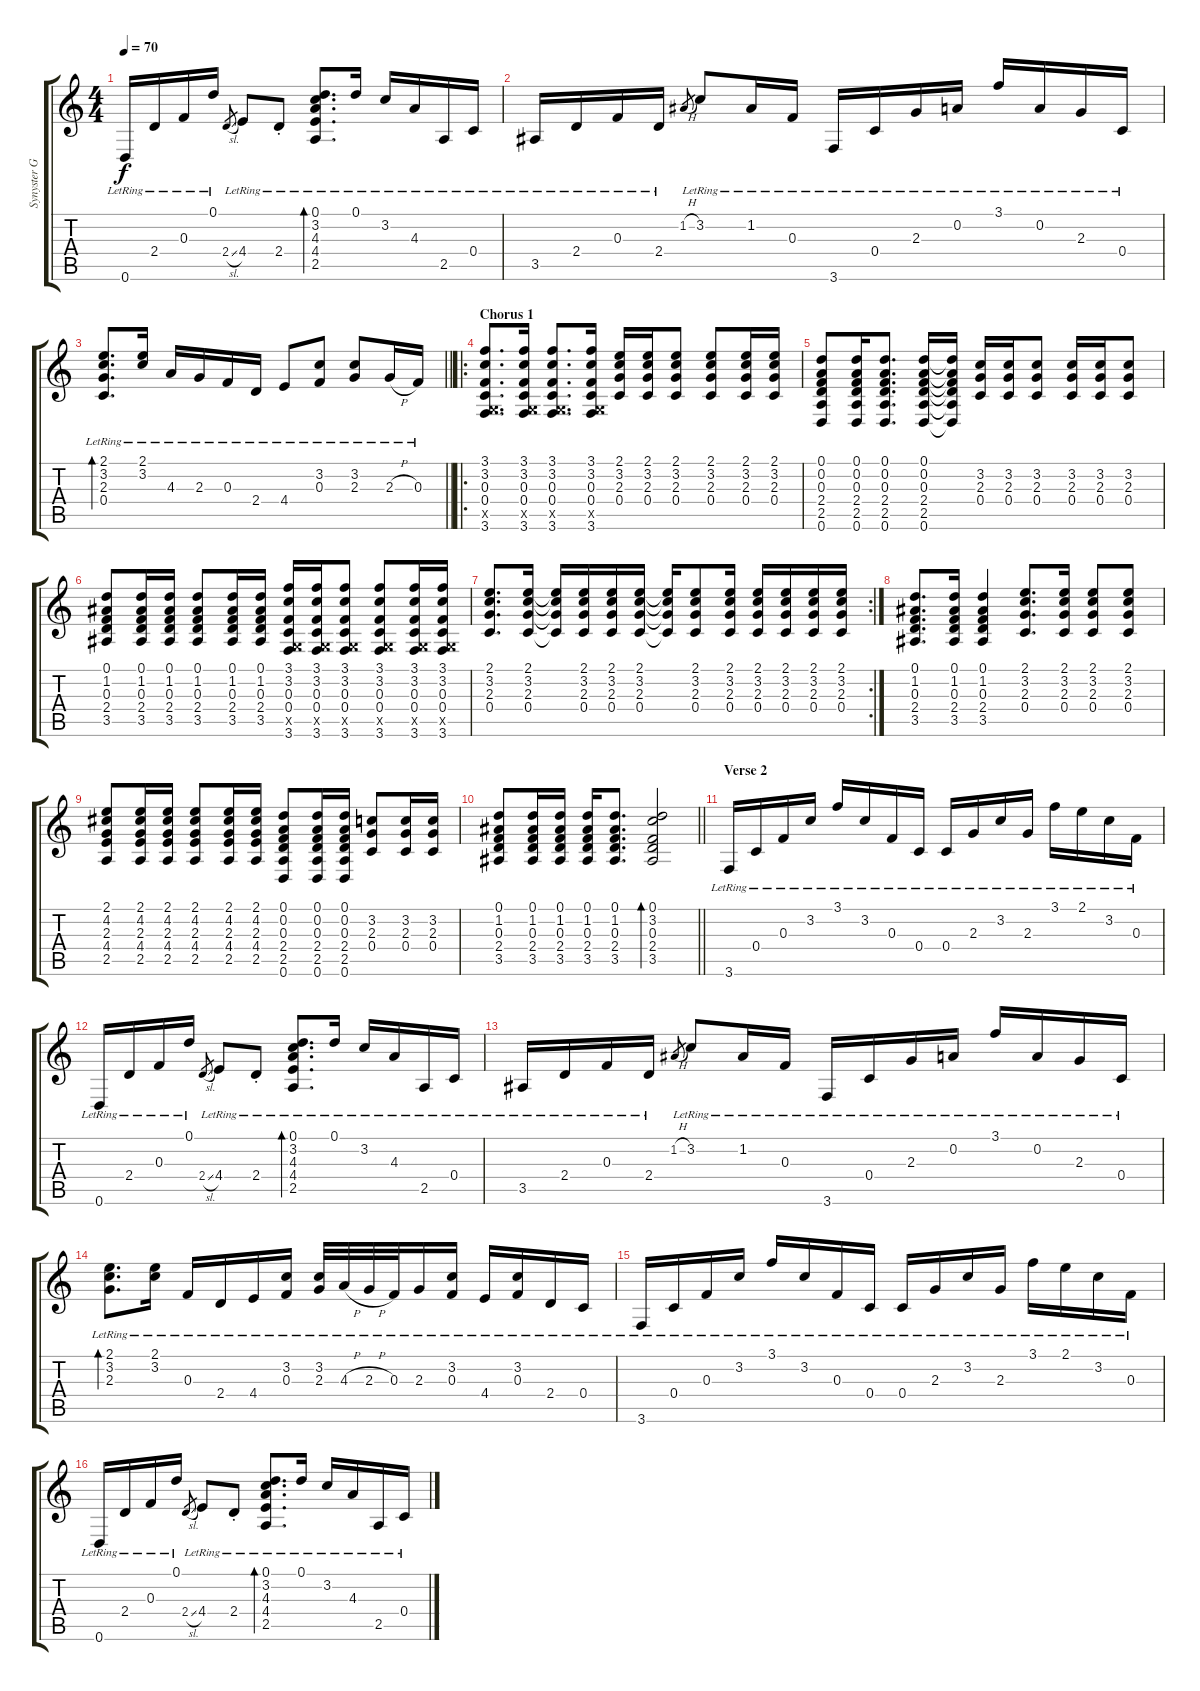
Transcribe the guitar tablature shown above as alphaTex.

\track ("Synyster Gates | Gtr. 1 - 1step down" "Synyster G") {instrument acousticguitarsteel}
\staff {score tabs}
\tuning (D4 A3 F3 C3 G2 D2) {hide}
\ts (4 4)
\tempo 70
\clef g2
\ks c
0.6{lr}.16{dy f} 2.4{lr}.16 0.3{lr}.16 0.1{lr}.16 2.4{sl}.8{gr} 4.4{lr}.8 2.4{st lr}.8 (0.1{lr} 3.2{lr} 4.3{lr} 4.4{lr} 2.5{lr}).8{d bd 60} 0.1{lr}.16 3.2{lr}.16 4.3{lr}.16 2.5{lr}.16 0.4{lr}.16 |
3.5{lr}.16 2.4{lr}.16 0.3{lr}.16 2.4{lr}.16 1.2{h}.8{gr} 3.2{lr}.8 1.2{lr}.16 0.3{lr}.16 3.6{lr}.16 0.4{lr}.16 2.3{lr}.16 0.2{lr}.16 3.1{lr}.16 0.2{lr}.16 2.3{lr}.16 0.4{lr}.16 |
\barLineRight lightlight
(2.1{lr} 3.2{lr} 2.3{lr} 0.4{lr}).8{d bd 60} (2.1{lr} 3.2{lr}).16 4.3{lr}.16 2.3{lr}.16 0.3{lr}.16 2.4{lr}.16 4.4{lr}.8 (3.2{lr} 0.3{lr}).8 (3.2{lr} 2.3{lr}).8 2.3{h lr}.16 0.3{lr}.16 |
\ro
\section ("" "Chorus 1")
(3.1 3.2 0.3 0.4 0.5{x} 3.6).8{d} (3.1 3.2 0.3 0.4 0.5{x} 3.6).16 (3.1 3.2 0.3 0.4 0.5{x} 3.6).8{d} (3.1 3.2 0.3 0.4 0.5{x} 3.6).16 (2.1 3.2 2.3 0.4).16 (2.1 3.2 2.3 0.4).16 (2.1 3.2 2.3 0.4).8 (2.1 3.2 2.3 0.4).8 (2.1 3.2 2.3 0.4).16 (2.1 3.2 2.3 0.4).16 |
(0.1 0.2 0.3 2.4 2.5 0.6).8 (0.1 0.2 0.3 2.4 2.5 0.6).16 (0.1 0.2 0.3 2.4 2.5 0.6).8{d} (0.1 0.2 0.3 2.4 2.5 0.6).16 (0.1{t} 0.2{t} 0.3{t} 2.4{t} 2.5{t} 0.6{t}).16 (3.2 2.3 0.4).16 (3.2 2.3 0.4).16 (3.2 2.3 0.4).8 (3.2 2.3 0.4).16 (3.2 2.3 0.4).16 (3.2 2.3 0.4).8 |
(0.1 1.2 0.3 2.4 3.5).8 (0.1 1.2 0.3 2.4 3.5).16 (0.1 1.2 0.3 2.4 3.5).16 (0.1 1.2 0.3 2.4 3.5).8 (0.1 1.2 0.3 2.4 3.5).16 (0.1 1.2 0.3 2.4 3.5).16 (3.1 3.2 0.3 0.4 0.5{x} 3.6).16 (3.1 3.2 0.3 0.4 0.5{x} 3.6).16 (3.1 3.2 0.3 0.4 0.5{x} 3.6).8 (3.1 3.2 0.3 0.4 0.5{x} 3.6).8 (3.1 3.2 0.3 0.4 0.5{x} 3.6).16 (3.1 3.2 0.3 0.4 0.5{x} 3.6).16 |
\rc 2
(2.1 3.2 2.3 0.4).8{d} (2.1 3.2 2.3 0.4).16 (2.1{t} 3.2{t} 2.3{t} 0.4{t}).16 (2.1 3.2 2.3 0.4).16 (2.1 3.2 2.3 0.4).16 (2.1 3.2 2.3 0.4).16 (2.1{t} 3.2{t} 2.3{t} 0.4{t}).16 (2.1 3.2 2.3 0.4).8 (2.1 3.2 2.3 0.4).16 (2.1 3.2 2.3 0.4).16 (2.1 3.2 2.3 0.4).16 (2.1 3.2 2.3 0.4).16 (2.1 3.2 2.3 0.4).16 |
(0.1 1.2 0.3 2.4 3.5).8{d} (0.1 1.2 0.3 2.4 3.5).16 (0.1 1.2 0.3 2.4 3.5).4 (2.1 3.2 2.3 0.4).8{d} (2.1 3.2 2.3 0.4).16 (2.1 3.2 2.3 0.4).8 (2.1 3.2 2.3 0.4).8 |
(2.1 4.2 2.3 4.4 2.5).8 (2.1 4.2 2.3 4.4 2.5).16 (2.1 4.2 2.3 4.4 2.5).16 (2.1 4.2 2.3 4.4 2.5).8 (2.1 4.2 2.3 4.4 2.5).16 (2.1 4.2 2.3 4.4 2.5).16 (0.1 0.2 0.3 2.4 2.5 0.6).8 (0.1 0.2 0.3 2.4 2.5 0.6).16 (0.1 0.2 0.3 2.4 2.5 0.6).16 (3.2 2.3 0.4).8 (3.2 2.3 0.4).16 (3.2 2.3 0.4).16 |
\barLineRight lightlight
(0.1 1.2 0.3 2.4 3.5).8 (0.1 1.2 0.3 2.4 3.5).16 (0.1 1.2 0.3 2.4 3.5).16 (0.1 1.2 0.3 2.4 3.5).16 (0.1 1.2 0.3 2.4 3.5).8{d} (0.1 3.2 0.3 2.4 3.5).2{bd 60} |
\section ("" "Verse 2")
3.6{lr}.16 0.4{lr}.16 0.3{lr}.16 3.2{lr}.16 3.1{lr}.16 3.2{lr}.16 0.3{lr}.16 0.4{lr}.16 0.4{lr}.16 2.3{lr}.16 3.2{lr}.16 2.3{lr}.16 3.1{lr}.16 2.1{lr}.16 3.2{lr}.16 0.3{lr}.16 |
0.6{lr}.16 2.4{lr}.16 0.3{lr}.16 0.1{lr}.16 2.4{sl}.8{gr} 4.4{lr}.8 2.4{st lr}.8 (0.1{lr} 3.2{lr} 4.3{lr} 4.4{lr} 2.5{lr}).8{d bd 60} 0.1{lr}.16 3.2{lr}.16 4.3{lr}.16 2.5{lr}.16 0.4{lr}.16 |
3.5{lr}.16 2.4{lr}.16 0.3{lr}.16 2.4{lr}.16 1.2{h}.8{gr} 3.2{lr}.8 1.2{lr}.16 0.3{lr}.16 3.6{lr}.16 0.4{lr}.16 2.3{lr}.16 0.2{lr}.16 3.1{lr}.16 0.2{lr}.16 2.3{lr}.16 0.4{lr}.16 |
(2.1{lr} 3.2{lr} 2.3{lr}).8{d bd 60} (2.1{lr} 3.2{lr}).16 0.3{lr}.16 2.4{lr}.16 4.4{lr}.16 (3.2{lr} 0.3{lr}).16 (3.2{lr} 2.3{lr}).32 4.3{h lr}.32 2.3{h lr}.32 0.3{lr}.32 2.3{lr}.16 (3.2{lr} 0.3{lr}).16 4.4{lr}.16 (3.2{lr} 0.3{lr}).16 2.4{lr}.16 0.4{lr}.16 |
3.6{lr}.16 0.4{lr}.16 0.3{lr}.16 3.2{lr}.16 3.1{lr}.16 3.2{lr}.16 0.3{lr}.16 0.4{lr}.16 0.4{lr}.16 2.3{lr}.16 3.2{lr}.16 2.3{lr}.16 3.1{lr}.16 2.1{lr}.16 3.2{lr}.16 0.3{lr}.16 |
0.6{lr}.16 2.4{lr}.16 0.3{lr}.16 0.1{lr}.16 2.4{sl}.8{gr} 4.4{lr}.8 2.4{st lr}.8 (0.1{lr} 3.2{lr} 4.3{lr} 4.4{lr} 2.5{lr}).8{d bd 60} 0.1{lr}.16 3.2{lr}.16 4.3{lr}.16 2.5{lr}.16 0.4{lr}.16
